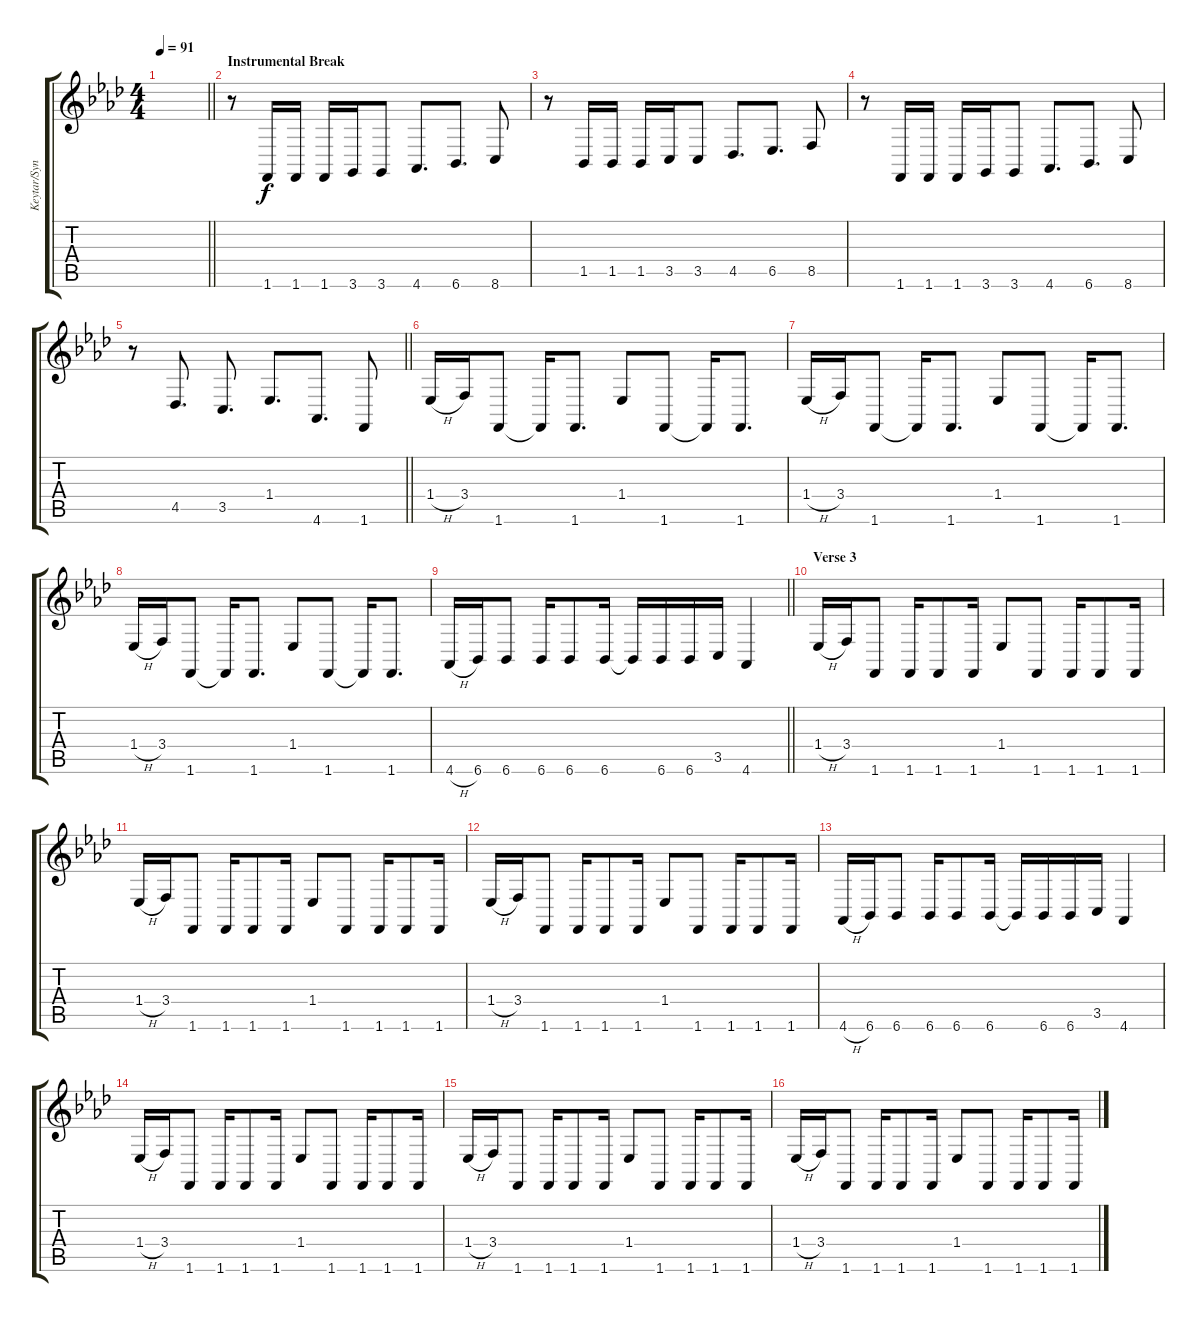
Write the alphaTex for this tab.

\track ("Keytar/Synth" "Keytar/Syn") {instrument lead2sawtooth}
\staff {score tabs}
\tuning (E4 B3 G3 D3 A2 E2) {hide}
\ts (4 4)
\tempo 91
\clef g2
\barLineRight lightlight
\ks fminor
|
\section ("" "Instrumental Break")
r.8 1.6.16 1.6.16 1.6.16 3.6.16 3.6.8 4.6.8{d} 6.6.8{d} 8.6.8 |
r.8 1.5.16 1.5.16 1.5.16 3.5.16 3.5.8 4.5.8{d} 6.5.8{d} 8.5.8 |
r.8 1.6.16 1.6.16 1.6.16 3.6.16 3.6.8 4.6.8{d} 6.6.8{d} 8.6.8 |
\barLineRight lightlight
r.8 4.5.8{d} 3.5.8{d} 1.4.8{d} 4.6.8{d} 1.6.8 |
\section ("" " ")
1.4{h}.16 3.4.16 1.6.8 1.6{t}.16 1.6.8{d} 1.4.8 1.6.8 1.6{t}.16 1.6.8{d} |
1.4{h}.16 3.4.16 1.6.8 1.6{t}.16 1.6.8{d} 1.4.8 1.6.8 1.6{t}.16 1.6.8{d} |
1.4{h}.16 3.4.16 1.6.8 1.6{t}.16 1.6.8{d} 1.4.8 1.6.8 1.6{t}.16 1.6.8{d} |
\barLineRight lightlight
4.6{h}.16 6.6.16 6.6.8 6.6.16 6.6.8 6.6.16 6.6{t}.16 6.6.16 6.6.16 3.5.16 4.6.4 |
\section ("" "Verse 3")
1.4{h}.16 3.4.16 1.6.8 1.6.16 1.6.8 1.6.16 1.4.8 1.6.8 1.6.16 1.6.8 1.6.16 |
1.4{h}.16 3.4.16 1.6.8 1.6.16 1.6.8 1.6.16 1.4.8 1.6.8 1.6.16 1.6.8 1.6.16 |
1.4{h}.16 3.4.16 1.6.8 1.6.16 1.6.8 1.6.16 1.4.8 1.6.8 1.6.16 1.6.8 1.6.16 |
4.6{h}.16 6.6.16 6.6.8 6.6.16 6.6.8 6.6.16 6.6{t}.16 6.6.16 6.6.16 3.5.16 4.6.4 |
1.4{h}.16 3.4.16 1.6.8 1.6.16 1.6.8 1.6.16 1.4.8 1.6.8 1.6.16 1.6.8 1.6.16 |
1.4{h}.16 3.4.16 1.6.8 1.6.16 1.6.8 1.6.16 1.4.8 1.6.8 1.6.16 1.6.8 1.6.16 |
1.4{h}.16 3.4.16 1.6.8 1.6.16 1.6.8 1.6.16 1.4.8 1.6.8 1.6.16 1.6.8 1.6.16
